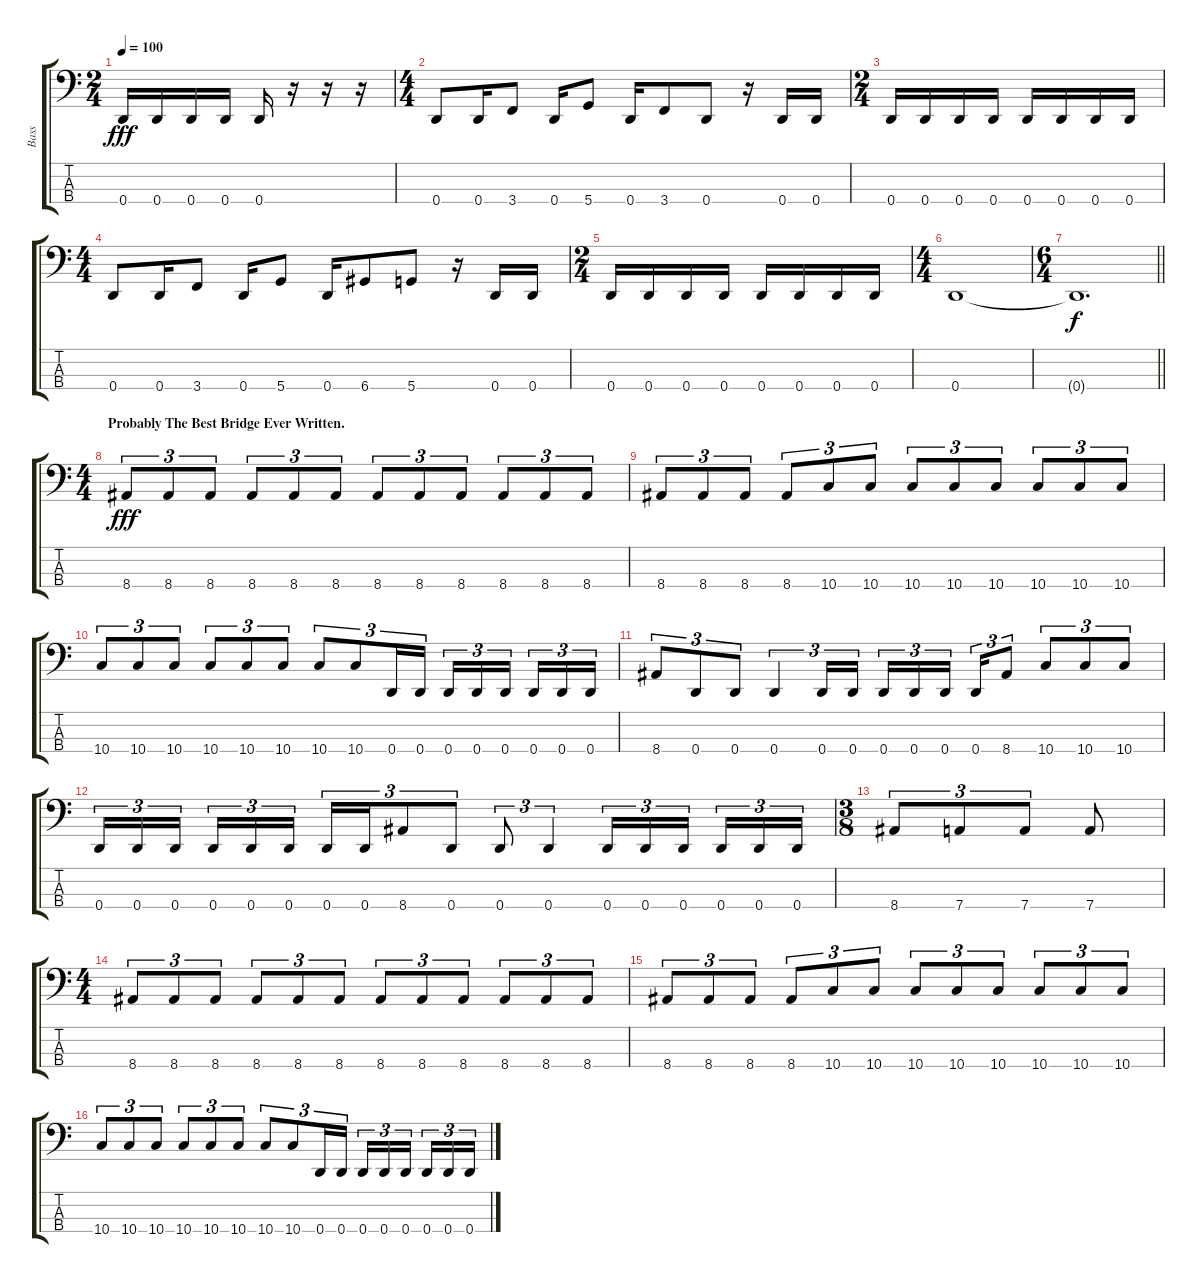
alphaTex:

\track ("Bass" "Bass") {instrument electricbasspick}
\staff {score tabs}
\tuning (G2 D2 A1 D1) {hide}
\ts (2 4)
\tempo 100
\clef f4
\ks c
0.4.16{dy fff} 0.4.16 0.4.16 0.4.16 0.4.16 r.16 r.16 r.16 |
\ts (4 4)
0.4.8 0.4.16 3.4.8 0.4.16 5.4.8 0.4.16 3.4.8 0.4.8 r.16 0.4.16 0.4.16 |
\ts (2 4)
0.4.16 0.4.16 0.4.16 0.4.16 0.4.16 0.4.16 0.4.16 0.4.16 |
\ts (4 4)
0.4.8 0.4.16 3.4.8 0.4.16 5.4.8 0.4.16 6.4.8 5.4.8 r.16 0.4.16 0.4.16 |
\ts (2 4)
0.4.16 0.4.16 0.4.16 0.4.16 0.4.16 0.4.16 0.4.16 0.4.16 |
\ts (4 4)
0.4.1 |
\ts (6 4)
\barLineRight lightlight
0.4{t}.1{d dy f} |
\ts (4 4)
\section ("" "Probably The Best Bridge Ever Written.")
8.4.8{tu (3 2) dy fff} 8.4.8{tu (3 2)} 8.4.8{tu (3 2)} 8.4.8{tu (3 2)} 8.4.8{tu (3 2)} 8.4.8{tu (3 2)} 8.4.8{tu (3 2)} 8.4.8{tu (3 2)} 8.4.8{tu (3 2)} 8.4.8{tu (3 2)} 8.4.8{tu (3 2)} 8.4.8{tu (3 2)} |
8.4.8{tu (3 2)} 8.4.8{tu (3 2)} 8.4.8{tu (3 2)} 8.4.8{tu (3 2)} 10.4.8{tu (3 2)} 10.4.8{tu (3 2)} 10.4.8{tu (3 2)} 10.4.8{tu (3 2)} 10.4.8{tu (3 2)} 10.4.8{tu (3 2)} 10.4.8{tu (3 2)} 10.4.8{tu (3 2)} |
10.4.8{tu (3 2)} 10.4.8{tu (3 2)} 10.4.8{tu (3 2)} 10.4.8{tu (3 2)} 10.4.8{tu (3 2)} 10.4.8{tu (3 2)} 10.4.8{tu (3 2)} 10.4.8{tu (3 2)} 0.4.16{tu (3 2)} 0.4.16{tu (3 2)} 0.4.16{tu (3 2)} 0.4.16{tu (3 2)} 0.4.16{tu (3 2) beam splitsecondary} 0.4.16{tu (3 2)} 0.4.16{tu (3 2)} 0.4.16{tu (3 2)} |
8.4.8{tu (3 2)} 0.4.8{tu (3 2)} 0.4.8{tu (3 2)} 0.4.4{tu (3 2)} 0.4.16{tu (3 2)} 0.4.16{tu (3 2)} 0.4.16{tu (3 2)} 0.4.16{tu (3 2)} 0.4.16{tu (3 2) beam splitsecondary} 0.4.16{tu (3 2)} 8.4.8{tu (3 2)} 10.4.8{tu (3 2)} 10.4.8{tu (3 2)} 10.4.8{tu (3 2)} |
0.4.16{tu (3 2)} 0.4.16{tu (3 2)} 0.4.16{tu (3 2) beam splitsecondary} 0.4.16{tu (3 2)} 0.4.16{tu (3 2)} 0.4.16{tu (3 2)} 0.4.16{tu (3 2)} 0.4.16{tu (3 2)} 8.4.8{tu (3 2)} 0.4.8{tu (3 2)} 0.4.8{tu (3 2)} 0.4.4{tu (3 2)} 0.4.16{tu (3 2)} 0.4.16{tu (3 2)} 0.4.16{tu (3 2) beam splitsecondary} 0.4.16{tu (3 2)} 0.4.16{tu (3 2)} 0.4.16{tu (3 2)} |
\ts (3 8)
8.4.8{tu (3 2)} 7.4.8{tu (3 2)} 7.4.8{tu (3 2)} 7.4.8 |
\ts (4 4)
8.4.8{tu (3 2)} 8.4.8{tu (3 2)} 8.4.8{tu (3 2)} 8.4.8{tu (3 2)} 8.4.8{tu (3 2)} 8.4.8{tu (3 2)} 8.4.8{tu (3 2)} 8.4.8{tu (3 2)} 8.4.8{tu (3 2)} 8.4.8{tu (3 2)} 8.4.8{tu (3 2)} 8.4.8{tu (3 2)} |
8.4.8{tu (3 2)} 8.4.8{tu (3 2)} 8.4.8{tu (3 2)} 8.4.8{tu (3 2)} 10.4.8{tu (3 2)} 10.4.8{tu (3 2)} 10.4.8{tu (3 2)} 10.4.8{tu (3 2)} 10.4.8{tu (3 2)} 10.4.8{tu (3 2)} 10.4.8{tu (3 2)} 10.4.8{tu (3 2)} |
10.4.8{tu (3 2)} 10.4.8{tu (3 2)} 10.4.8{tu (3 2)} 10.4.8{tu (3 2)} 10.4.8{tu (3 2)} 10.4.8{tu (3 2)} 10.4.8{tu (3 2)} 10.4.8{tu (3 2)} 0.4.16{tu (3 2)} 0.4.16{tu (3 2)} 0.4.16{tu (3 2)} 0.4.16{tu (3 2)} 0.4.16{tu (3 2) beam splitsecondary} 0.4.16{tu (3 2)} 0.4.16{tu (3 2)} 0.4.16{tu (3 2)}
